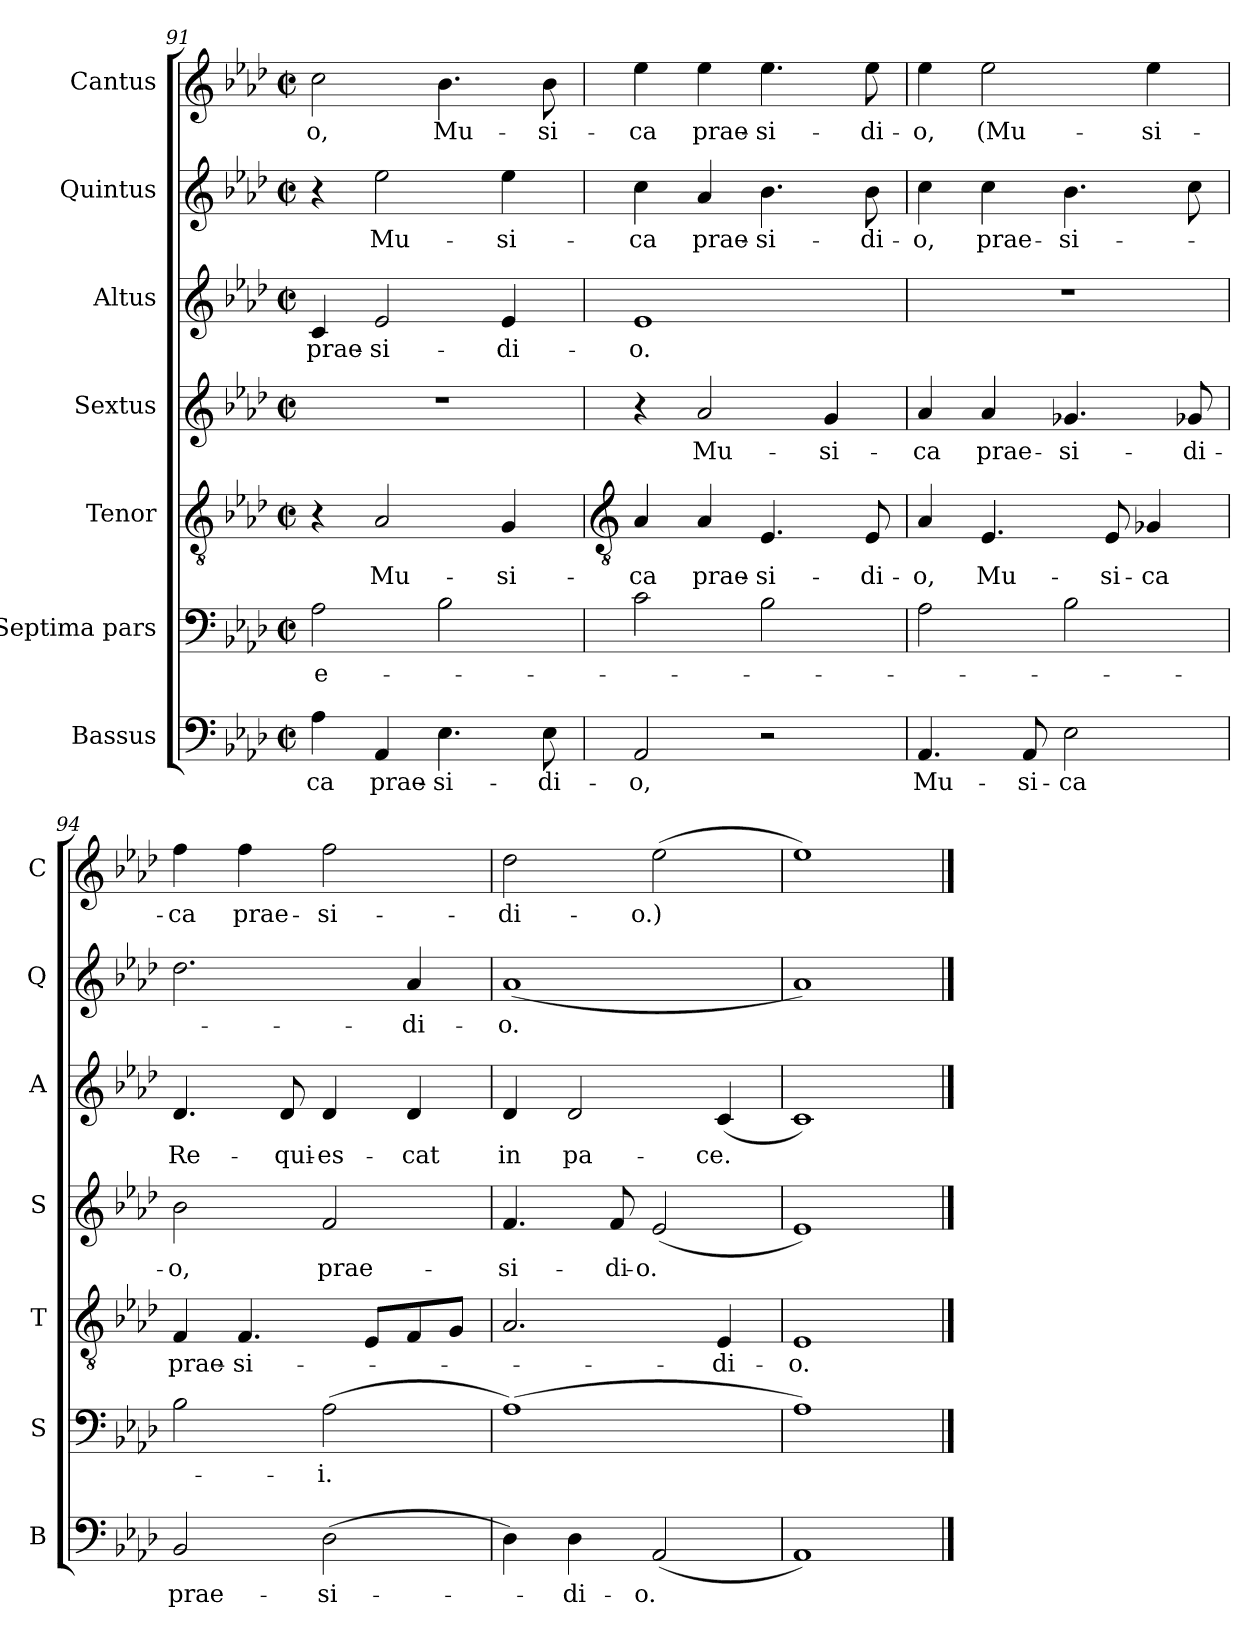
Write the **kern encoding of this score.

**kern	**text	**kern	**text	**kern	**text	**kern	**text	**kern	**text	**kern	**text	**kern	**text
*part7	*part7	*part6	*part6	*part5	*part5	*part4	*part4	*part3	*part3	*part2	*part2	*part1	*part1
*staff7	*staff7	*staff6	*staff6	*staff5	*staff5	*staff4	*staff4	*staff3	*staff3	*staff2	*staff2	*staff1	*staff1
*I"Bassus	*	*I"Septima pars	*	*I"Tenor	*	*I"Sextus	*	*I"Altus	*	*I"Quintus	*	*I"Cantus	*
*I'B	*	*I'S	*	*I'T	*	*I'S	*	*I'A	*	*I'Q	*	*I'C	*
*clefF4	*	*clefF4	*	*clefGv2	*	*clefG2	*	*clefG2	*	*clefG2	*	*clefG2	*
*k[b-e-a-d-]	*	*k[b-e-a-d-]	*	*k[b-e-a-d-]	*	*k[b-e-a-d-]	*	*k[b-e-a-d-]	*	*k[b-e-a-d-]	*	*k[b-e-a-d-]	*
*A-:	*	*A-:	*	*A-:	*	*A-:	*	*A-:	*	*A-:	*	*A-:	*
*M2/2	*	*M2/2	*	*M2/2	*	*M2/2	*	*M2/2	*	*M2/2	*	*M2/2	*
*met(c|)	*	*met(c|)	*	*met(c|)	*	*met(c|)	*	*met(c|)	*	*met(c|)	*	*met(c|)	*
=91	=91	=91	=91	=91	=91	=91	=91	=91	=91	=91	=91	=91	=91
!	!LO:LY:b	!	!LO:LY:b	!	!	!	!	!	!LO:LY:b	!	!	!	!LO:LY:b
4A-	-ca	2A-	e-	4r	.	1r	.	4c	prae-	4r	.	2cc	-o,
!	!LO:LY:b	!	!	!	!LO:LY:b	!	!	!	!LO:LY:b	!	!LO:LY:b	!	!
4AA-	prae-	.	.	2A-	Mu-	.	.	2e-	-si-	2ee-	Mu-	.	.
!	!LO:LY:b	!	!	!	!	!	!	!	!	!	!	!	!LO:LY:b
4.E-	-si-	2B-	.	.	.	.	.	.	.	.	.	4.b-	Mu-
!	!	!	!	!	!LO:LY:b	!	!	!	!LO:LY:b	!	!LO:LY:b	!	!
.	.	.	.	4G	-si-	.	.	4e-	-di-	4ee-	-si-	.	.
!	!LO:LY:b	!	!	!	!	!	!	!	!	!	!	!	!LO:LY:b
8E-	-di-	.	.	.	.	.	.	.	.	.	.	8b-	-si-
!!LO:LB:g=z
=92	=92	=92	=92	=92	=92	=92	=92	=92	=92	=92	=92	=92	=92
*	*	*	*	*clefGv2	*	*	*	*	*	*	*	*	*
!	!LO:LY:b	!	!	!	!LO:LY:b	!	!	!	!LO:LY:b	!	!LO:LY:b	!	!LO:LY:b
2AA-	-o,	2c	.	4A-	-ca	4r	.	1e-	-o.	4cc	-ca	4ee-	-ca
!	!	!	!	!	!LO:LY:b	!	!LO:LY:b	!	!	!	!LO:LY:b	!	!LO:LY:b
.	.	.	.	4A-	prae-	2a-	Mu-	.	.	4a-	prae-	4ee-	prae-
!	!	!	!	!	!LO:LY:b	!	!	!	!	!	!LO:LY:b	!	!LO:LY:b
2r	.	2B-	.	4.E-	-si-	.	.	.	.	4.b-	-si-	4.ee-	-si-
!	!	!	!	!	!	!	!LO:LY:b	!	!	!	!	!	!
.	.	.	.	.	.	4g	-si-	.	.	.	.	.	.
!	!	!	!	!	!LO:LY:b	!	!	!	!	!	!LO:LY:b	!	!LO:LY:b
.	.	.	.	8E-	-di-	.	.	.	.	8b-	-di-	8ee-	-di-
=93	=93	=93	=93	=93	=93	=93	=93	=93	=93	=93	=93	=93	=93
!	!LO:LY:b	!	!	!	!LO:LY:b	!	!LO:LY:b	!	!	!	!LO:LY:b	!	!LO:LY:b
4.AA-	Mu-	2A-	.	4A-	-o,	4a-	-ca	1r	.	4cc	-o,	4ee-	-o,
!	!	!	!	!	!LO:LY:b	!	!LO:LY:b	!	!	!	!LO:LY:b	!	!LO:LY:b
.	.	.	.	4.E-	Mu-	4a-	prae-	.	.	4cc	prae-	2ee-	(Mu-
!	!LO:LY:b	!	!	!	!	!	!	!	!	!	!	!	!
8AA-	-si-	.	.	.	.	.	.	.	.	.	.	.	.
!	!LO:LY:b	!	!	!	!	!	!LO:LY:b	!	!	!	!LO:LY:b	!	!
2E-	-ca	2B-	.	.	.	4.g-X	-si-	.	.	4.b-	-si-	.	.
!	!	!	!	!	!LO:LY:b	!	!	!	!	!	!	!	!
.	.	.	.	8E-	-si-	.	.	.	.	.	.	.	.
!	!	!	!	!	!LO:LY:b	!	!	!	!	!	!	!	!LO:LY:b
.	.	.	.	4G-X	-ca	.	.	.	.	.	.	4ee-	-si-
!	!	!	!	!	!	!	!LO:LY:b	!	!	!	!	!	!
.	.	.	.	.	.	8g-X	-di-	.	.	8cc	.	.	.
=94	=94	=94	=94	=94	=94	=94	=94	=94	=94	=94	=94	=94	=94
!	!LO:LY:b	!	!	!	!LO:LY:b	!	!LO:LY:b	!	!LO:LY:b	!	!	!	!LO:LY:b
2BB-	prae-	2B-	.	4F	prae-	2b-	-o,	4.d-	Re-	2.dd-	.	4ff	-ca
!	!	!	!	!	!LO:LY:b	!	!	!	!	!	!	!	!LO:LY:b
.	.	.	.	4.F	-si-	.	.	.	.	.	.	4ff	prae-
!	!	!	!	!	!	!	!	!	!LO:LY:b	!	!	!	!
.	.	.	.	.	.	.	.	8d-	-qui-	.	.	.	.
!	!LO:LY:b	!	!LO:LY:b	!	!	!	!LO:LY:b	!	!LO:LY:b	!	!	!	!LO:LY:b
(>2D-	-si-	(>2A-	-i.	.	.	2f	prae-	4d-	-es-	.	.	2ff	-si-
.	.	.	.	8E-L	.	.	.	.	.	.	.	.	.
!	!	!	!	!	!	!	!	!	!LO:LY:b	!	!LO:LY:b	!	!
.	.	.	.	8F	.	.	.	4d-	-cat	4a-	-di-	.	.
.	.	.	.	8GJ	.	.	.	.	.	.	.	.	.
=95	=95	=95	=95	=95	=95	=95	=95	=95	=95	=95	=95	=95	=95
!	!	!	!	!	!	!	!LO:LY:b	!	!LO:LY:b	!	!LO:LY:b	!	!LO:LY:b
4D-)	.	(>1A-)	.	2.A-	.	4.f	-si-	4d-	in	(<1a-	-o.	2dd-	-di-
!	!LO:LY:b	!	!	!	!	!	!	!	!LO:LY:b	!	!	!	!
4D-	-di-	.	.	.	.	.	.	2d-	pa-	.	.	.	.
!	!	!	!	!	!	!	!LO:LY:b	!	!	!	!	!	!
.	.	.	.	.	.	8f	-di-	.	.	.	.	.	.
!	!LO:LY:b	!	!	!	!	!	!LO:LY:b	!	!	!	!	!	!LO:LY:b
(<2AA-	-o.	.	.	.	.	(<2e-	-o.	.	.	.	.	(>2ee-	-o.)
!	!	!	!	!	!LO:LY:b	!	!	!	!LO:LY:b	!	!	!	!
.	.	.	.	4E-	-di-	.	.	(<4c	-ce.	.	.	.	.
=96	=96	=96	=96	=96	=96	=96	=96	=96	=96	=96	=96	=96	=96
!	!	!	!	!	!LO:LY:b	!	!	!	!	!	!	!	!
1AA-)	.	1A-)	.	1E-	-o.	1e-)	.	1c)	.	1a-)	.	1ee-)	.
==	==	==	==	==	==	==	==	==	==	==	==	==	==
*-	*-	*-	*-	*-	*-	*-	*-	*-	*-	*-	*-	*-	*-
